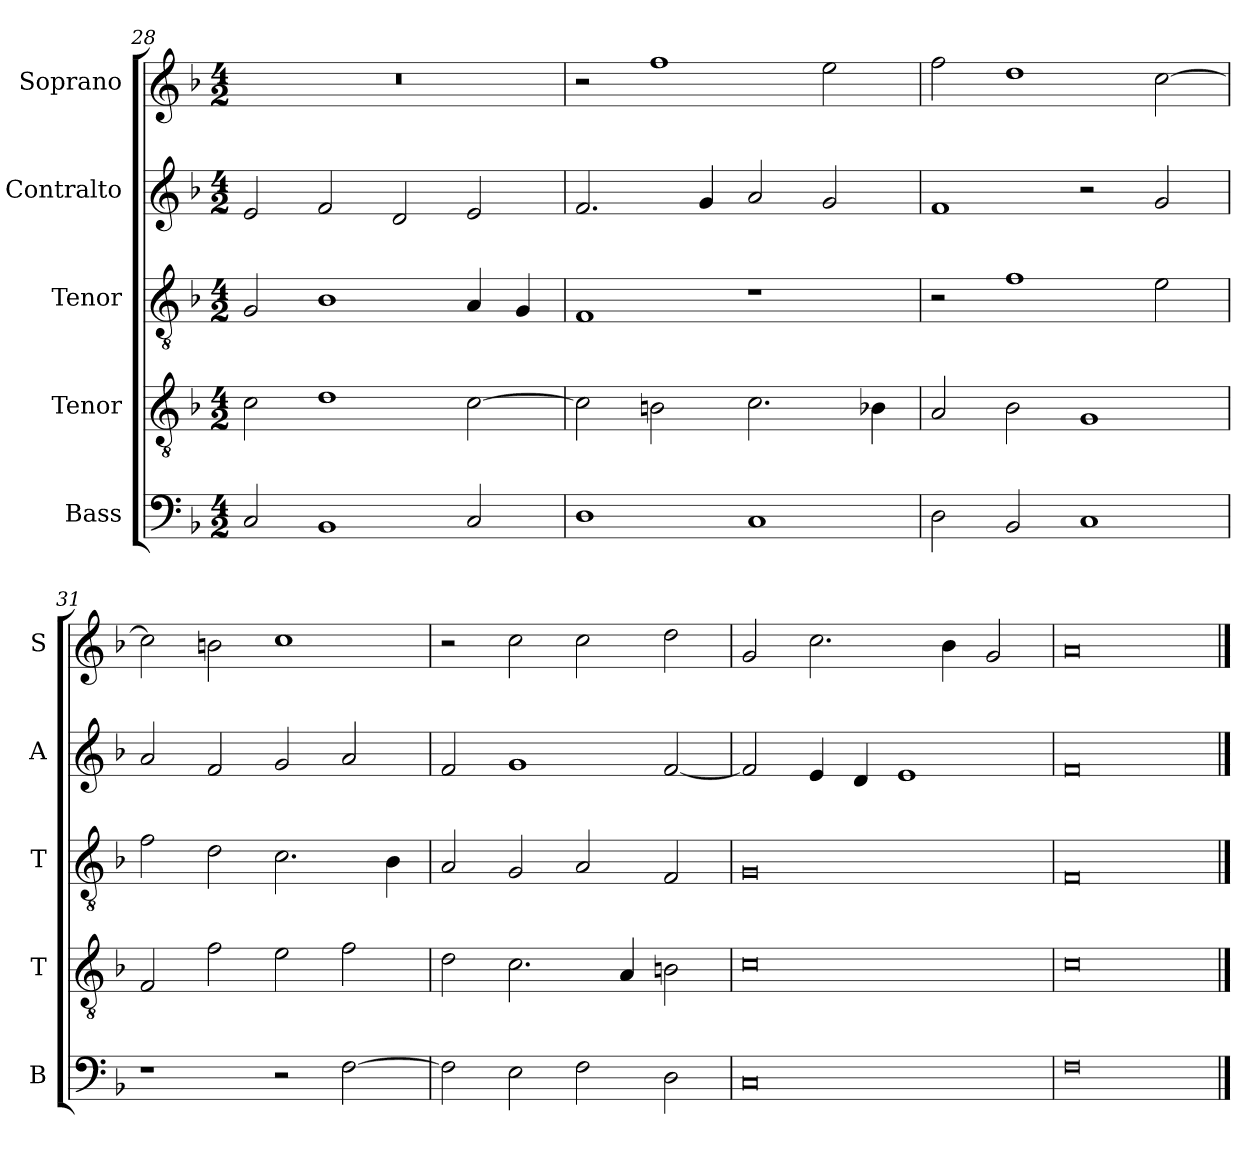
**kern	**kern	**kern	**kern	**kern
*part5	*part4	*part3	*part2	*part1
*staff5	*staff4	*staff3	*staff2	*staff1
*I"Bass	*I"Tenor	*I"Tenor	*I"Contralto	*I"Soprano
*I'B	*I'T	*I'T	*I'A	*I'S
*clefF4	*clefGv2	*clefGv2	*clefG2	*clefG2
*k[b-]	*k[b-]	*k[b-]	*k[b-]	*k[b-]
*F:ion	*F:ion	*F:ion	*F:ion	*F:ion
*M4/2	*M4/2	*M4/2	*M4/2	*M4/2
=28	=28	=28	=28	=28
2C	2c	2G	2e	0r
1BB-	1d	1B-	2f	.
.	.	.	2d	.
2C	[2c	4A	2e	.
.	.	4G	.	.
=29	=29	=29	=29	=29
1D	2c]	1F	2.f	2r
.	2Bn	.	.	1ff
.	.	.	4g	.
1C	2.c	1r	2a	.
.	.	.	2g	2ee
.	4B-X	.	.	.
=30	=30	=30	=30	=30
2D	2A	2r	1f	2ff
2BB-	2B-	1f	.	1dd
1C	1G	.	2r	.
.	.	2e	2g	[2cc
=31	=31	=31	=31	=31
1r	2F	2f	2a	2cc]
.	2f	2d	2f	2bn
2r	2e	2.c	2g	1cc
[2F	2f	.	2a	.
.	.	4B-	.	.
=32	=32	=32	=32	=32
2F]	2d	2A	2f	2r
2E	2.c	2G	1g	2cc
2F	.	2A	.	2cc
.	4A	.	.	.
2D	2Bn	2F	[2f	2dd
=33	=33	=33	=33	=33
0C	0c	0G	2f]	2g
.	.	.	4e	2.cc
.	.	.	4d	.
.	.	.	1e	.
.	.	.	.	4b-
.	.	.	.	2g
=34	=34	=34	=34	=34
0F	0c	0F	0f	0a
==	==	==	==	==
*-	*-	*-	*-	*-
